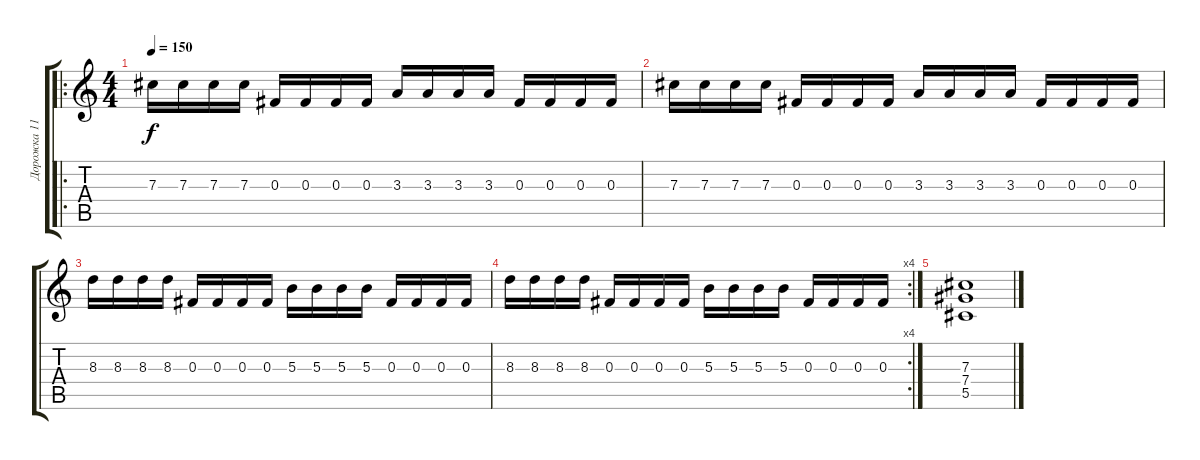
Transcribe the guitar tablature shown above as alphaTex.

\track ("Дорожка 11" "Дорожка 11") {instrument distortionguitar}
\staff {score tabs}
\tuning (Eb4 Bb3 Gb3 Db3 Ab2 Eb2) {hide}
\ro
\ts (4 4)
\tempo 150
\clef g2
\ks c
7.3.16{dy f} 7.3.16 7.3.16 7.3.16 0.3.16 0.3.16 0.3.16 0.3.16 3.3.16 3.3.16 3.3.16 3.3.16 0.3.16 0.3.16 0.3.16 0.3.16 |
7.3.16 7.3.16 7.3.16 7.3.16 0.3.16 0.3.16 0.3.16 0.3.16 3.3.16 3.3.16 3.3.16 3.3.16 0.3.16 0.3.16 0.3.16 0.3.16 |
8.3.16 8.3.16 8.3.16 8.3.16 0.3.16 0.3.16 0.3.16 0.3.16 5.3.16 5.3.16 5.3.16 5.3.16 0.3.16 0.3.16 0.3.16 0.3.16 |
\rc 4
8.3.16 8.3.16 8.3.16 8.3.16 0.3.16 0.3.16 0.3.16 0.3.16 5.3.16 5.3.16 5.3.16 5.3.16 0.3.16 0.3.16 0.3.16 0.3.16 |
(7.3 7.4 5.5).1
